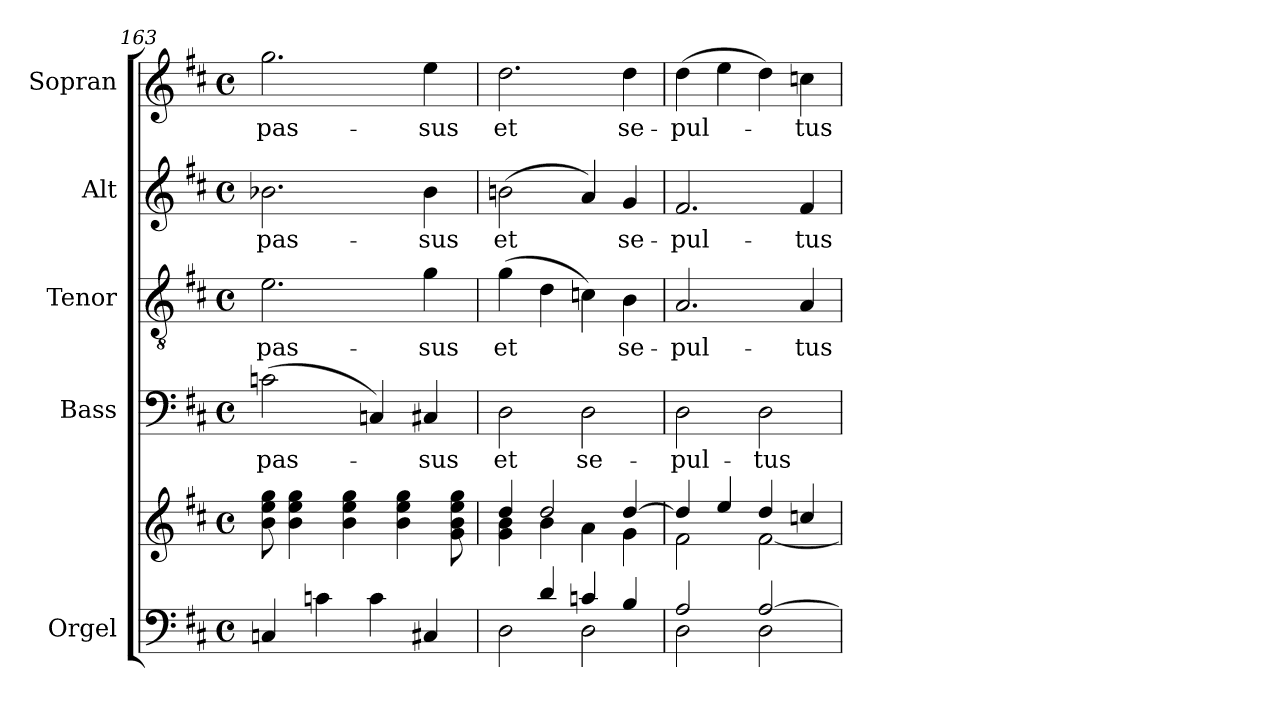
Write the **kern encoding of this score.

**kern	**kern	**kern	**text	**kern	**text	**kern	**text	**kern	**text
*part5	*part5	*part4	*part4	*part3	*part3	*part2	*part2	*part1	*part1
*staff6	*staff5	*staff4	*staff4	*staff3	*staff3	*staff2	*staff2	*staff1	*staff1
*I"Orgel	*	*I"Bass	*	*I"Tenor	*	*I"Alt	*	*I"Sopran	*
*I'Org.	*	*I'B.	*	*I'T.	*	*I'A.	*	*I'S.	*
*clefF4	*clefG2	*clefF4	*	*clefGv2	*	*clefG2	*	*clefG2	*
*k[f#c#]	*k[f#c#]	*k[f#c#]	*	*k[f#c#]	*	*k[f#c#]	*	*k[f#c#]	*
*D:	*D:	*D:	*	*D:	*	*D:	*	*D:	*
*M4/4	*M4/4	*M4/4	*	*M4/4	*	*M4/4	*	*M4/4	*
*met(c)	*met(c)	*met(c)	*	*met(c)	*	*met(c)	*	*met(c)	*
=163	=163	=163	=163	=163	=163	=163	=163	=163	=163
!	!	!	!LO:LY:b	!	!LO:LY:b	!	!LO:LY:b	!	!LO:LY:b
4Cn/	8b\ 8ee\ 8gg\	(>2cn\	pas-	2.e\	pas-	2.b-X\	pas-	2.gg\	pas-
.	4b\ 4ee\ 4gg\	.	.	.	.	.	.	.	.
4cn\	.	.	.	.	.	.	.	.	.
.	4b\ 4ee\ 4gg\	.	.	.	.	.	.	.	.
4c\	.	4Cn/)	.	.	.	.	.	.	.
.	4b\ 4ee\ 4gg\	.	.	.	.	.	.	.	.
!	!	!	!LO:LY:b	!	!LO:LY:b	!	!LO:LY:b	!	!LO:LY:b
4C#X/	.	4C#X/	-sus	4g\	-sus	4b-\	-sus	4ee\	-sus
.	8g\ 8b\ 8ee\ 8gg\	.	.	.	.	.	.	.	.
=164	=164	=164	=164	=164	=164	=164	=164	=164	=164
*^	*^	*	*	*	*	*	*	*	*
!	!	!	!	!	!LO:LY:b	!	!LO:LY:b	!	!LO:LY:b	!	!LO:LY:b
4ryy	2D\	4dd/	4g\ 4b\	2D\	et	(>4g\	et	(>2bn\	et	2.dd\	et
4d/	.	2dd/	4b\	.	.	4d\	.	.	.	.	.
!	!	!	!	!	!LO:LY:b	!	!	!	!	!	!
4cn/	2D\	.	4a\	2D\	se-	4cn\)	.	4a/)	.	.	.
!	!	!	!	!	!	!	!LO:LY:b	!	!LO:LY:b	!	!LO:LY:b
4B/	.	[>4dd/	4g\	.	.	4B\	se-	4g/	se-	4dd\	se-
!!LO:PB:g=z
=165	=165	=165	=165	=165	=165	=165	=165	=165	=165	=165	=165
!	!	!	!	!	!LO:LY:b	!	!LO:LY:b	!	!LO:LY:b	!	!LO:LY:b
2A/	2D\	4dd/]	2f#\	2D\	-pul-	2.A/	-pul-	2.f#/	-pul-	(>4dd\	-pul-
.	.	4ee/	.	.	.	.	.	.	.	4ee\	.
!	!	!	!	!	!LO:LY:b	!	!	!	!	!	!
[>2A/	2D\	4dd/	[<2f#\	2D\	-tus	.	.	.	.	4dd\)	.
!	!	!	!	!	!	!	!LO:LY:b	!	!LO:LY:b	!	!LO:LY:b
.	.	4ccn/	.	.	.	4A/	-tus	4f#/	-tus	4ccn\	-tus
*v	*v	*	*	*	*	*	*	*	*	*	*
*	*v	*v	*	*	*	*	*	*	*	*
=	=	=	=	=	=	=	=	=	=
*-	*-	*-	*-	*-	*-	*-	*-	*-	*-
